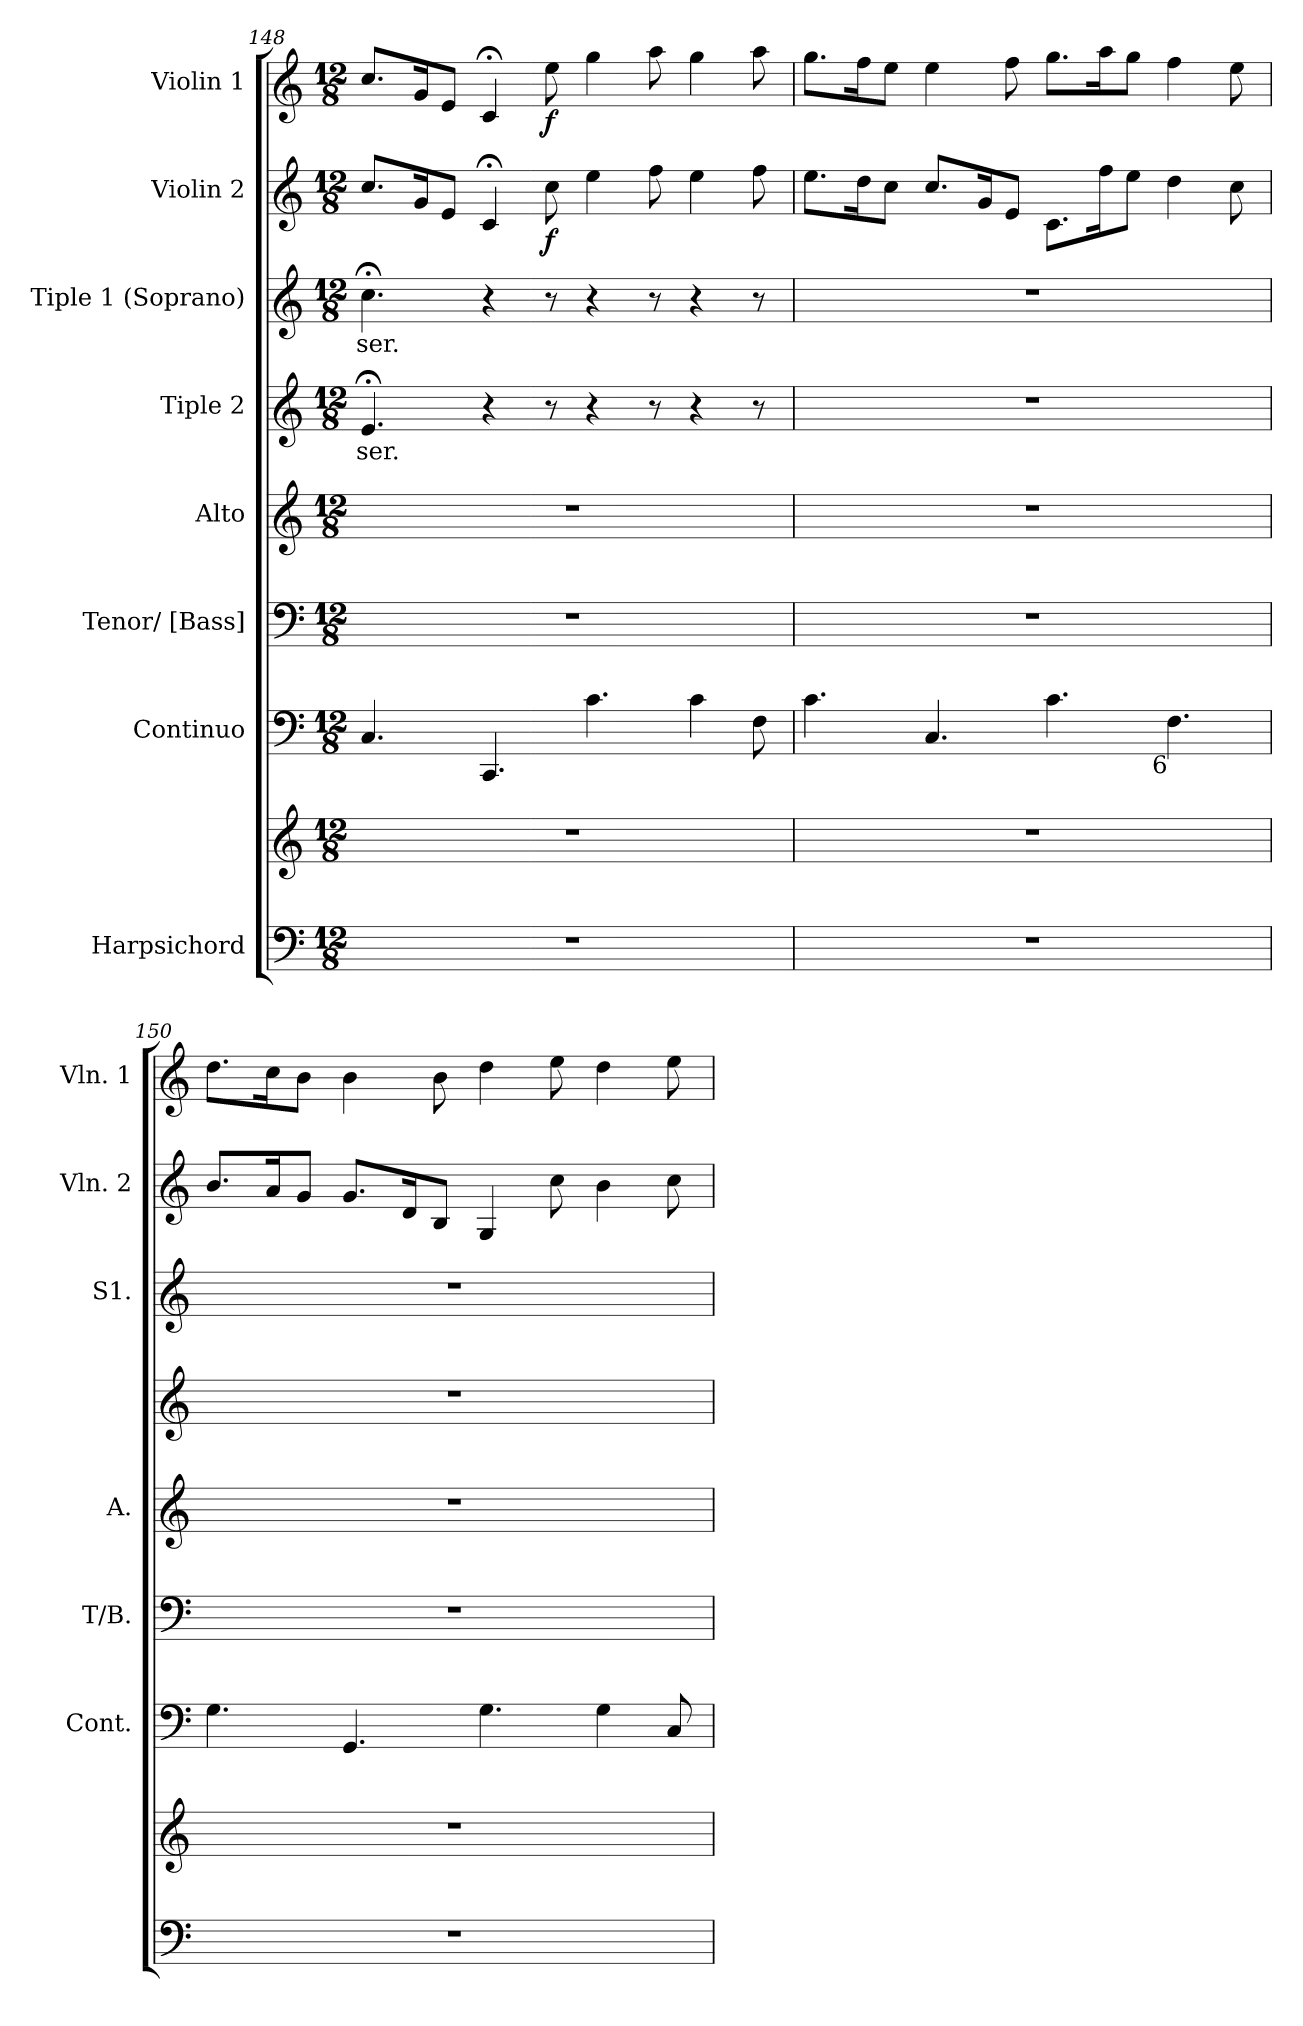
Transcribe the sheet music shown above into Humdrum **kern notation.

**kern	**kern	**kern	**kern	**kern	**kern	**text	**kern	**text	**kern	**dynam	**kern	**dynam
*part8	*part8	*part7	*part6	*part5	*part4	*part4	*part3	*part3	*part2	*part2	*part1	*part1
*staff9	*staff8	*staff7	*staff6	*staff5	*staff4	*staff4	*staff3	*staff3	*staff2	*staff2	*staff1	*staff1
*I"Harpsichord	*	*I"Continuo	*I"Tenor/ [Bass]	*I"Alto	*I"Tiple 2	*	*I"Tiple 1 (Soprano)	*	*I"Violin 2	*	*I"Violin 1	*
*	*	*I'Cont.	*I'T/B.	*I'A.	*	*	*I'S1.	*	*I'Vln. 2	*	*I'Vln. 1	*
*clefF4	*clefG2	*clefF4	*clefF4	*clefG2	*clefG2	*	*clefG2	*	*clefG2	*	*clefG2	*
*k[]	*k[]	*k[]	*k[]	*k[]	*k[]	*	*k[]	*	*k[]	*	*k[]	*
*C:	*C:	*C:	*C:	*C:	*C:	*	*C:	*	*C:	*	*C:	*
*M12/8	*M12/8	*M12/8	*M12/8	*M12/8	*M12/8	*	*M12/8	*	*M12/8	*	*M12/8	*
=148	=148	=148	=148	=148	=148	=148	=148	=148	=148	=148	=148	=148
!LO:N:vis=1	!LO:N:vis=1	!	!LO:N:vis=1	!LO:N:vis=1	!	!	!	!	!	!	!	!
!	!	!	!	!	!	!LO:LY:b:color=#000000	!	!	!	!	!	!
!	!	!	!	!	!	!	!	!LO:LY:b:color=#000000	!	!	!	!
1.r	1.r	4.Ci/	1.r	1.r	4.e;i/	ser.	4.cc;i\	ser.	8.cci/L	.	8.cci/L	.
.	.	.	.	.	.	.	.	.	16gi/k	.	16gi/k	.
.	.	.	.	.	.	.	.	.	8ei/J	.	8ei/J	.
.	.	4.CCi/	.	.	4r	.	4r	.	4c;i/	.	4c;i/	.
.	.	.	.	.	8r	.	8r	.	8cci\	f	8eei\	f
.	.	4.ci\	.	.	4r	.	4r	.	4eei\	.	4ggi\	.
.	.	.	.	.	8r	.	8r	.	8ffi\	.	8aai\	.
.	.	4ci\	.	.	4r	.	4r	.	4eei\	.	4ggi\	.
.	.	8Fi\	.	.	8r	.	8r	.	8ffi\	.	8aai\	.
!!LO:LB:g=z
=149	=149	=149	=149	=149	=149	=149	=149	=149	=149	=149	=149	=149
!LO:N:vis=1	!LO:N:vis=1	!	!LO:N:vis=1	!LO:N:vis=1	!LO:N:vis=1	!	!LO:N:vis=1	!	!	!	!	!
1.r	1.r	4.ci\	1.r	1.r	1.r	.	1.r	.	8.eei\L	.	8.ggi\L	.
.	.	.	.	.	.	.	.	.	16ddi\k	.	16ffi\k	.
.	.	.	.	.	.	.	.	.	8cci\J	.	8eei\J	.
.	.	4.Ci/	.	.	.	.	.	.	8.cci/L	.	4eei\	.
.	.	.	.	.	.	.	.	.	16gi/k	.	.	.
.	.	.	.	.	.	.	.	.	8ei/J	.	8ffi\	.
.	.	4.ci\	.	.	.	.	.	.	8.ci\L	.	8.ggi\L	.
.	.	.	.	.	.	.	.	.	16ffi\k	.	16aai\k	.
.	.	.	.	.	.	.	.	.	8eei\J	.	8ggi\J	.
!	!	!LO:TX:b:rj:t=6	!	!	!	!	!	!	!	!	!	!
.	.	4.Fi\	.	.	.	.	.	.	4ddi\	.	4ffi\	.
.	.	.	.	.	.	.	.	.	8cci\	.	8eei\	.
=150	=150	=150	=150	=150	=150	=150	=150	=150	=150	=150	=150	=150
!LO:N:vis=1	!LO:N:vis=1	!	!LO:N:vis=1	!LO:N:vis=1	!LO:N:vis=1	!	!LO:N:vis=1	!	!	!	!	!
1.r	1.r	4.Gi\	1.r	1.r	1.r	.	1.r	.	8.bi/L	.	8.ddi\L	.
.	.	.	.	.	.	.	.	.	16ai/k	.	16cci\k	.
.	.	.	.	.	.	.	.	.	8gi/J	.	8bi\J	.
.	.	4.GGi/	.	.	.	.	.	.	8.gi/L	.	4bi\	.
.	.	.	.	.	.	.	.	.	16di/k	.	.	.
.	.	.	.	.	.	.	.	.	8Bi/J	.	8bi\	.
.	.	4.Gi\	.	.	.	.	.	.	4Gi/	.	4ddi\	.
.	.	.	.	.	.	.	.	.	8cci\	.	8eei\	.
.	.	4Gi\	.	.	.	.	.	.	4bi\	.	4ddi\	.
.	.	8Ci/	.	.	.	.	.	.	8cci\	.	8eei\	.
=	=	=	=	=	=	=	=	=	=	=	=	=
*-	*-	*-	*-	*-	*-	*-	*-	*-	*-	*-	*-	*-
